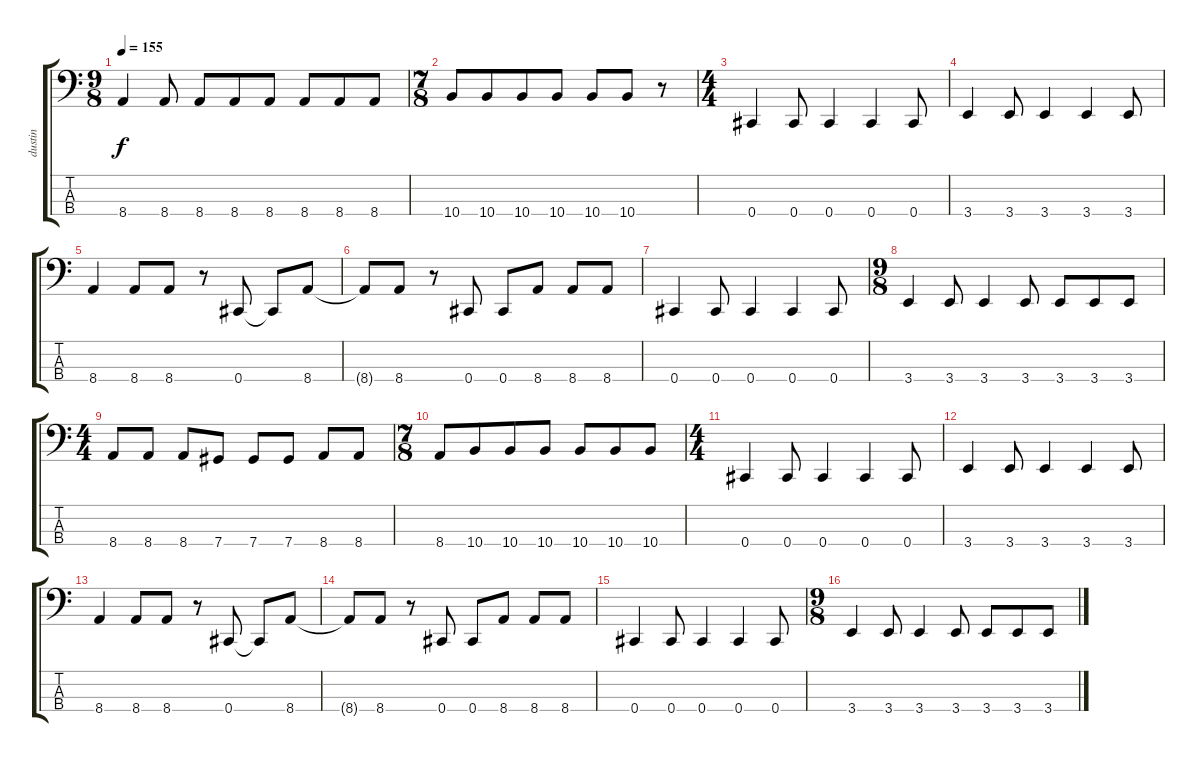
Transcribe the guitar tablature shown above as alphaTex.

\track ("dustin" "dustin") {instrument electricbassfinger}
\staff {score tabs}
\tuning (Gb2 Db2 Ab1 Db1) {hide}
\ts (9 8)
\tempo 155
\clef f4
\ks c
8.4.4{dy f} 8.4.8 8.4.8 8.4.8 8.4.8 8.4.8 8.4.8 8.4.8 |
\ts (7 8)
10.4.8 10.4.8 10.4.8 10.4.8 10.4.8 10.4.8 r.8 |
\ts (4 4)
0.4.4 0.4.8 0.4.4 0.4.4 0.4.8 |
3.4.4 3.4.8 3.4.4 3.4.4 3.4.8 |
8.4.4 8.4.8 8.4.8 r.8 0.4.8 0.4{t}.8 8.4.8 |
8.4{t}.8 8.4.8 r.8 0.4.8 0.4.8 8.4.8 8.4.8 8.4.8 |
0.4.4 0.4.8 0.4.4 0.4.4 0.4.8 |
\ts (9 8)
3.4.4 3.4.8 3.4.4 3.4.8 3.4.8 3.4.8 3.4.8 |
\ts (4 4)
8.4.8 8.4.8 8.4.8 7.4.8 7.4.8 7.4.8 8.4.8 8.4.8 |
\ts (7 8)
8.4.8 10.4.8 10.4.8 10.4.8 10.4.8 10.4.8 10.4.8 |
\ts (4 4)
0.4.4 0.4.8 0.4.4 0.4.4 0.4.8 |
3.4.4 3.4.8 3.4.4 3.4.4 3.4.8 |
8.4.4 8.4.8 8.4.8 r.8 0.4.8 0.4{t}.8 8.4.8 |
8.4{t}.8 8.4.8 r.8 0.4.8 0.4.8 8.4.8 8.4.8 8.4.8 |
0.4.4 0.4.8 0.4.4 0.4.4 0.4.8 |
\ts (9 8)
3.4.4 3.4.8 3.4.4 3.4.8 3.4.8 3.4.8 3.4.8
